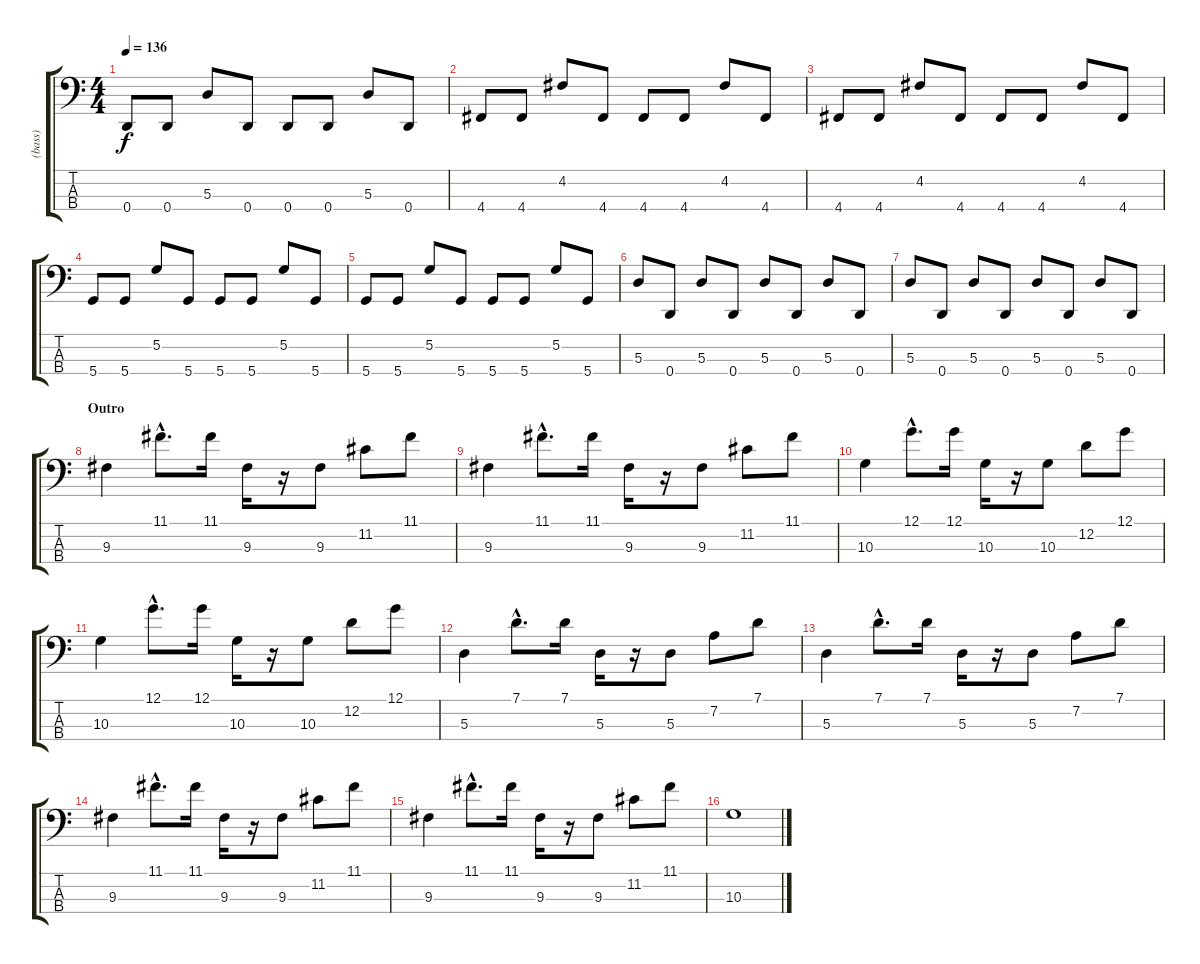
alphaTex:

\track ("(bass)" "(bass)") {instrument electricbasspick}
\staff {score tabs}
\tuning (G2 D2 A1 D1) {hide}
\ts (4 4)
\tempo 136
\clef f4
\ks c
0.4.8{dy f} 0.4.8 5.3.8 0.4.8 0.4.8 0.4.8 5.3.8 0.4.8 |
4.4.8 4.4.8 4.2.8 4.4.8 4.4.8 4.4.8 4.2.8 4.4.8 |
4.4.8 4.4.8 4.2.8 4.4.8 4.4.8 4.4.8 4.2.8 4.4.8 |
5.4.8 5.4.8 5.2.8 5.4.8 5.4.8 5.4.8 5.2.8 5.4.8 |
5.4.8 5.4.8 5.2.8 5.4.8 5.4.8 5.4.8 5.2.8 5.4.8 |
5.3.8 0.4.8 5.3.8 0.4.8 5.3.8 0.4.8 5.3.8 0.4.8 |
5.3.8 0.4.8 5.3.8 0.4.8 5.3.8 0.4.8 5.3.8 0.4.8 |
\section ("" "Outro")
9.3.4 11.1{hac}.8{d} 11.1.16 9.3.16 r.16 9.3.8 11.2.8 11.1.8 |
9.3.4 11.1{hac}.8{d} 11.1.16 9.3.16 r.16 9.3.8 11.2.8 11.1.8 |
10.3.4 12.1{hac}.8{d} 12.1.16 10.3.16 r.16 10.3.8 12.2.8 12.1.8 |
10.3.4 12.1{hac}.8{d} 12.1.16 10.3.16 r.16 10.3.8 12.2.8 12.1.8 |
5.3.4 7.1{hac}.8{d} 7.1.16 5.3.16 r.16 5.3.8 7.2.8 7.1.8 |
5.3.4 7.1{hac}.8{d} 7.1.16 5.3.16 r.16 5.3.8 7.2.8 7.1.8 |
9.3.4 11.1{hac}.8{d} 11.1.16 9.3.16 r.16 9.3.8 11.2.8 11.1.8 |
9.3.4 11.1{hac}.8{d} 11.1.16 9.3.16 r.16 9.3.8 11.2.8 11.1.8 |
10.3.1
